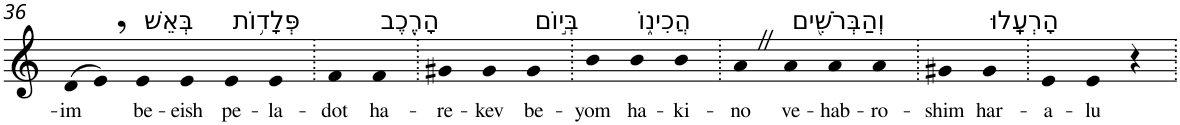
**kern	**text
*part1	*part1
*staff1	*staff1
*I"Piano	*
*I'Pno	*
!!LO:PB:g=z
*clefG2	*
*k[]	*
=36	=36
!	!LO:LY:b
(>8d	-im
8e,)	.
!LO:TX:a:t=בְּאֵשׁ	!
!	!LO:LY:b
4e	be-
!	!LO:LY:b
4e	-eish
!LO:TX:a:t=פְּלָד֥וֹת	!
!	!LO:LY:b
4e	pe-
!	!LO:LY:b
4e	-la-
=37.	=37.
!	!LO:LY:b
4f	-dot
!LO:TX:a:t=הָרֶ֖כֶב	!
!	!LO:LY:b
4f	ha-
=38.	=38.
!	!LO:LY:b
4g#X	-re-
!	!LO:LY:b
4g#	-kev
!LO:TX:a:t=בְּי֣וֹם	!
!	!LO:LY:b
4g#	be-
=39.	=39.
!	!LO:LY:b
4b	-yom
!LO:TX:a:t=הֲכִינ֑וֹ	!
!	!LO:LY:b
4b	ha-
!	!LO:LY:b
4b	-ki-
=40.	=40.
!	!LO:LY:b
4aZ	-no
!LO:TX:a:t=וְהַבְּרֹשִׁ֖ים	!
!	!LO:LY:b
4a	ve-
!	!LO:LY:b
4a	-hab-
!	!LO:LY:b
4a	-ro-
=41.	=41.
!	!LO:LY:b
4g#X	-shim
!LO:TX:a:t=הָרְעָֽלוּ	!
!	!LO:LY:b
4g#	har-
=42.	=42.
!	!LO:LY:b
4e	-a-
!	!LO:LY:b
4e	-lu
4r	.
=.	=.
*-	*-
